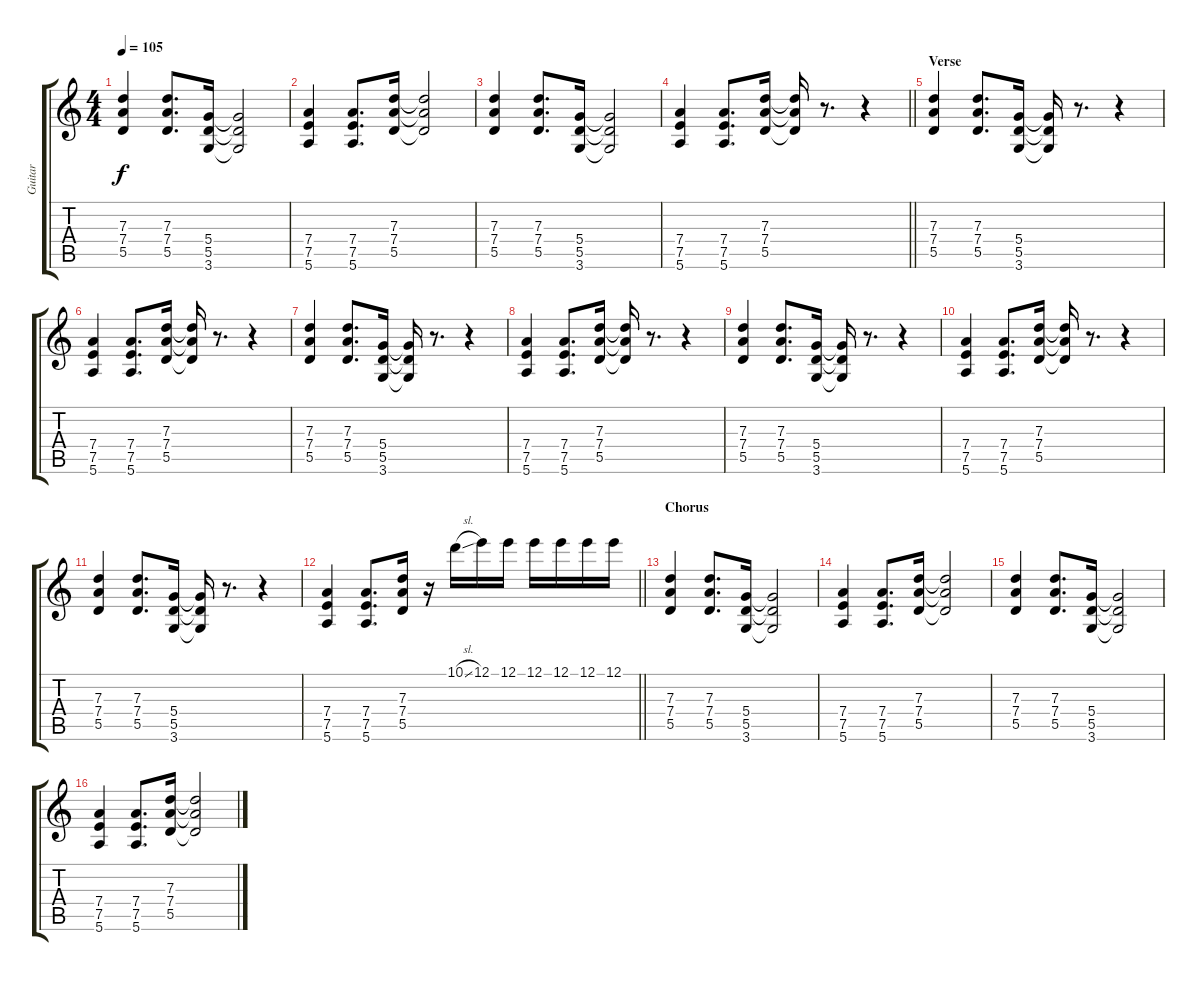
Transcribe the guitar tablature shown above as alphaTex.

\track ("Guitar" "Guitar") {instrument distortionguitar}
\staff {score tabs}
\tuning (E4 B3 G3 D3 A2 E2) {hide}
\ts (4 4)
\tempo 105
\clef g2
\ks c
(7.3 7.4 5.5).4{dy f} (7.3 7.4 5.5).8{d} (5.4 5.5 3.6).16 (5.4{t} 5.5{t} 3.6{t}).2 |
(7.4 7.5 5.6).4 (7.4 7.5 5.6).8{d} (7.3 7.4 5.5).16 (7.3{t} 7.4{t} 5.5{t}).2 |
(7.3 7.4 5.5).4 (7.3 7.4 5.5).8{d} (5.4 5.5 3.6).16 (5.4{t} 5.5{t} 3.6{t}).2 |
\barLineRight lightlight
(7.4 7.5 5.6).4 (7.4 7.5 5.6).8{d} (7.3 7.4 5.5).16 (7.3{t} 7.4{t} 5.5{t}).16 r.8{d} r.4 |
\section ("" "Verse")
(7.3 7.4 5.5).4{volume 15 instrument distortionguitar} (7.3 7.4 5.5).8{d} (5.4 5.5 3.6).16 (5.4{t} 5.5{t} 3.6{t}).16 r.8{d} r.4 |
(7.4 7.5 5.6).4 (7.4 7.5 5.6).8{d} (7.3 7.4 5.5).16 (7.3{t} 7.4{t} 5.5{t}).16 r.8{d} r.4 |
(7.3 7.4 5.5).4 (7.3 7.4 5.5).8{d} (5.4 5.5 3.6).16 (5.4{t} 5.5{t} 3.6{t}).16 r.8{d} r.4 |
(7.4 7.5 5.6).4 (7.4 7.5 5.6).8{d} (7.3 7.4 5.5).16 (7.3{t} 7.4{t} 5.5{t}).16 r.8{d} r.4 |
(7.3 7.4 5.5).4{volume 13} (7.3 7.4 5.5).8{d} (5.4 5.5 3.6).16 (5.4{t} 5.5{t} 3.6{t}).16 r.8{d} r.4 |
(7.4 7.5 5.6).4 (7.4 7.5 5.6).8{d} (7.3 7.4 5.5).16 (7.3{t} 7.4{t} 5.5{t}).16 r.8{d} r.4 |
(7.3 7.4 5.5).4 (7.3 7.4 5.5).8{d} (5.4 5.5 3.6).16 (5.4{t} 5.5{t} 3.6{t}).16 r.8{d} r.4 |
\barLineRight lightlight
(7.4 7.5 5.6).4 (7.4 7.5 5.6).8{d} (7.3 7.4 5.5).16 r.16 10.1{sl}.16{balance 4 instrument acousticguitarsteel} 12.1.16 12.1.16 12.1.16 12.1.16 12.1.16 12.1.16 |
\section ("" "Chorus")
(7.3 7.4 5.5).4{volume 15 balance 8 instrument distortionguitar} (7.3 7.4 5.5).8{d} (5.4 5.5 3.6).16 (5.4{t} 5.5{t} 3.6{t}).2 |
(7.4 7.5 5.6).4 (7.4 7.5 5.6).8{d} (7.3 7.4 5.5).16 (7.3{t} 7.4{t} 5.5{t}).2 |
(7.3 7.4 5.5).4 (7.3 7.4 5.5).8{d} (5.4 5.5 3.6).16 (5.4{t} 5.5{t} 3.6{t}).2 |
(7.4 7.5 5.6).4 (7.4 7.5 5.6).8{d} (7.3 7.4 5.5).16 (7.3{t} 7.4{t} 5.5{t}).2
